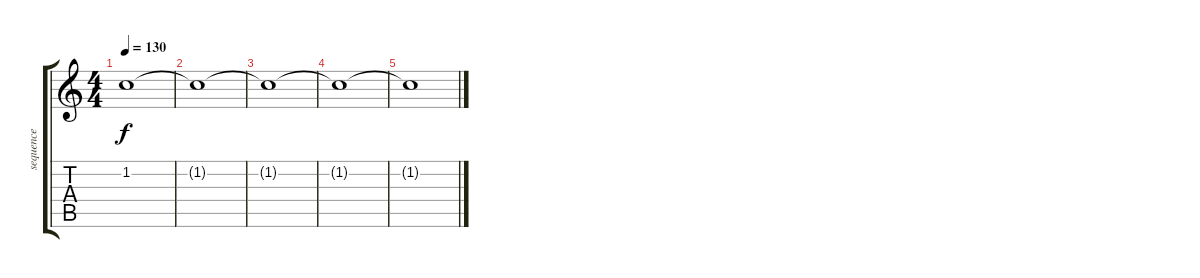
\track ("sequence" "sequence") {instrument synthbass1}
\staff {score tabs}
\tuning (E4 B3 G3 D3 A2 E2) {hide}
\ts (4 4)
\tempo 130
\clef g2
\ks c
1.2{t}.1{dy f} |
1.2{t}.1 |
1.2{t}.1 |
1.2{t}.1 |
1.2{t}.1
